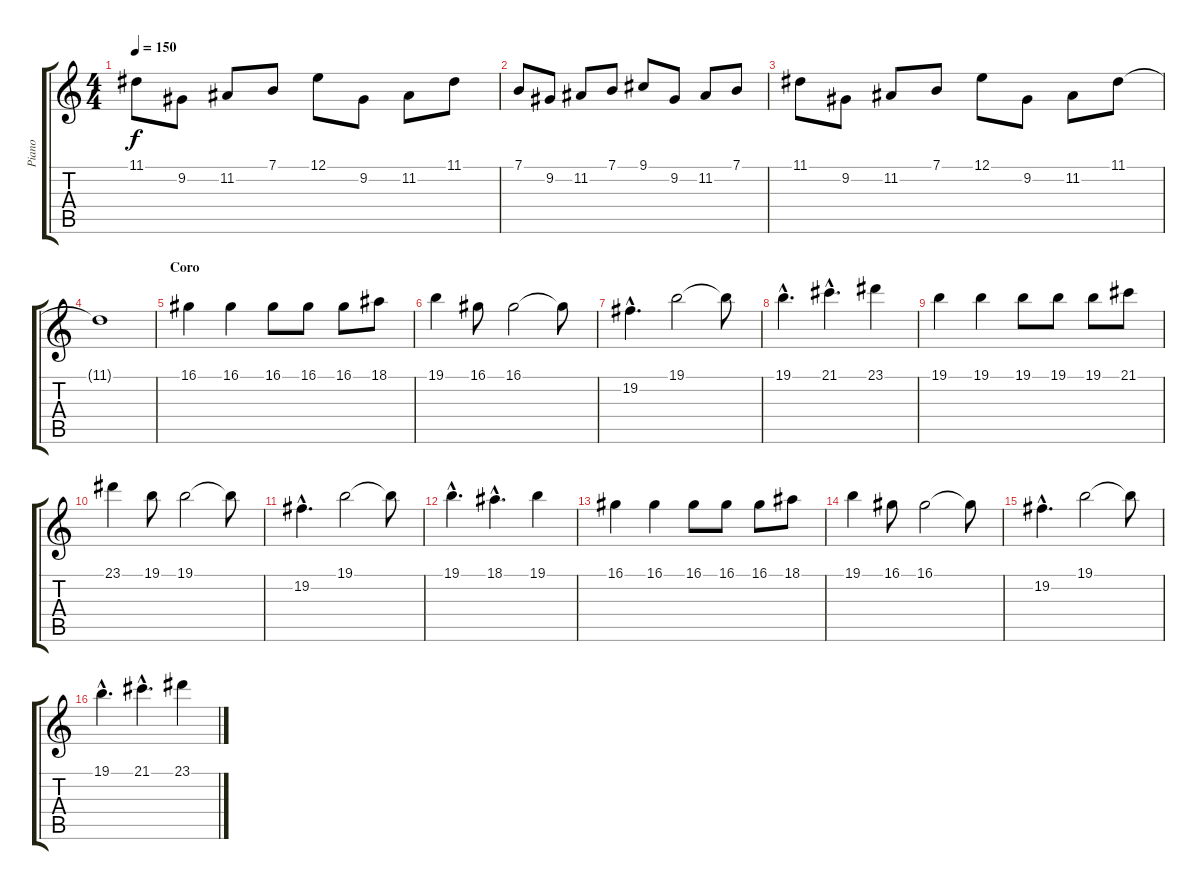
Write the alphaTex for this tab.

\track ("Piano" "Piano") {instrument lead2sawtooth}
\staff {score tabs}
\tuning (E4 B3 G3 D3 A2 E2) {hide}
\ts (4 4)
\tempo 150
\clef g2
\ks c
11.1.8{dy f} 9.2.8 11.2.8 7.1.8 12.1.8 9.2.8 11.2.8 11.1.8 |
7.1.8 9.2.8 11.2.8 7.1.8 9.1.8 9.2.8 11.2.8 7.1.8 |
11.1.8 9.2.8 11.2.8 7.1.8 12.1.8 9.2.8 11.2.8 11.1.8 |
11.1{t}.1 |
\section ("" "Coro")
16.1.4{volume 12} 16.1.4 16.1.8 16.1.8 16.1.8 18.1.8 |
19.1.4 16.1.8 16.1.2 16.1{t}.8 |
19.2{hac}.4{d} 19.1.2 19.1{t}.8 |
19.1{hac}.4{d} 21.1{hac}.4{d} 23.1.4 |
19.1.4 19.1.4 19.1.8 19.1.8 19.1.8 21.1.8 |
23.1.4 19.1.8 19.1.2 19.1{t}.8 |
19.2{hac}.4{d} 19.1.2 19.1{t}.8 |
19.1{hac}.4{d} 18.1{hac}.4{d} 19.1.4 |
16.1.4{volume 12} 16.1.4 16.1.8 16.1.8 16.1.8 18.1.8 |
19.1.4 16.1.8 16.1.2 16.1{t}.8 |
19.2{hac}.4{d} 19.1.2 19.1{t}.8 |
19.1{hac}.4{d} 21.1{hac}.4{d} 23.1.4
